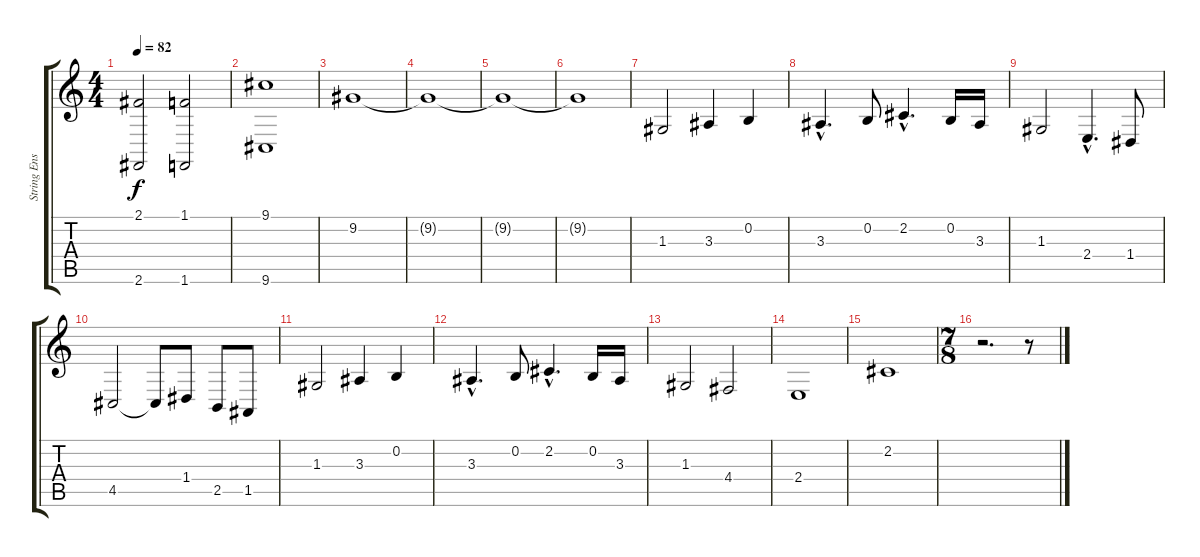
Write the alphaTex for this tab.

\track ("String Ensemble" "String Ens") {instrument stringensemble2}
\staff {score tabs}
\tuning (E4 B3 G3 D3 A2 E2) {hide}
\ts (4 4)
\tempo 82
\clef g2
\ks c
(2.1 2.6).2{dy f} (1.1 1.6).2 |
(9.1 9.6).1 |
9.2.1 |
9.2{t}.1 |
9.2{t}.1 |
9.2{t}.1 |
1.3.2 3.3.4 0.2.4 |
3.3{hac}.4{d} 0.2.8 2.2{hac}.4{d} 0.2.16 3.3.16 |
1.3.2 2.4{hac}.4{d} 1.4.8 |
4.5.2 4.5{t}.8 1.4.8 2.5.8 1.5.8 |
1.3.2 3.3.4 0.2.4 |
3.3{hac}.4{d} 0.2.8 2.2{hac}.4{d} 0.2.16 3.3.16 |
1.3.2 4.4.2 |
2.4.1 |
2.2.1 |
\ts (7 8)
r.2{d} r.8
